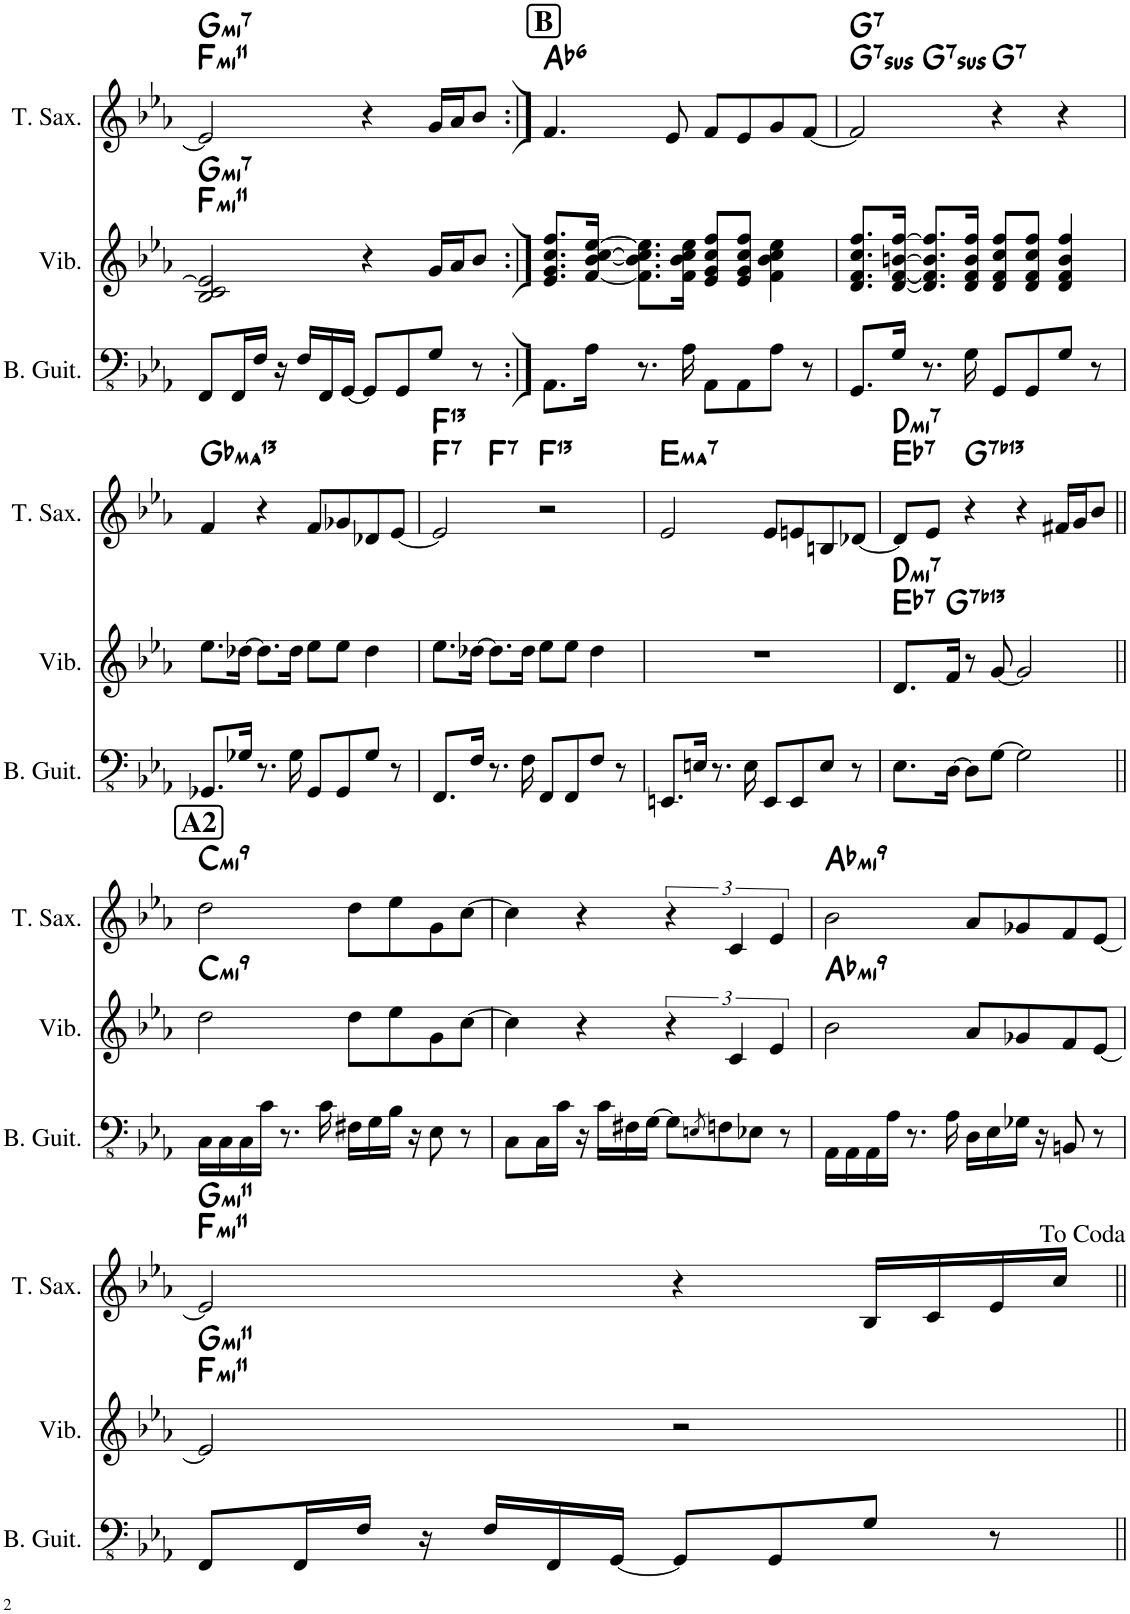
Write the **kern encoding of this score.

**kern	**kern	**harte	**kern	**harte
*part3	*part2	*part2	*part1	*part1
*staff3	*staff2	*	*staff1	*
*I"Bass Guitar	*I"Vibraphone	*	*I"Tenor Saxophone	*
*I'B. Guit.	*I'Vib.	*	*I'T. Sax.	*
!!LO:PB:g=z
*clefFv4	*clefG2	*	*clefG2	*
*	*	*	*ITrd8c14	*
*k[b-e-a-]	*k[b-e-a-]	*	*k[b-e-a-]	*
*M4/4	*M4/4	*	*M4/4	*
=9	=9	=9	=9	=9
!	!	!LO:H:n=1:kt=m11	!	!
!	!	!LO:H:n=2:kt=m7	!	!LO:H:n=1:kt=m11
!	!	!	!	!LO:H:n=2:kt=m7
8FFF/L	2B-/ 2c/ 2e-/]	F:min9(11) G:min7	2e-/]	F:min9(11) G:min7
16FFF/L	.	.	.	.
16FF/JJ	.	.	.	.
16r	.	.	.	.
16FF/LL	.	.	.	.
16FFF/	.	.	.	.
[16GGG/JJ	.	.	.	.
8GGG/L]	4r	.	4r	.
8GGG/	.	.	.	.
8GG/J	16g/LL	.	16g/LL	.
.	16a-/J	.	16a-/J	.
8r	8b-/J	.	8b-/J	.
=10:|!	=10:|!	=10:|!	=10:|!	=10:|!
!	!	!	!LO:TX:a:B:t=B	!LO:H:kt=6
8.AAA-\L	8.e-/ 8.g/ 8.cc/ 8.ff/L	.	4.f/	Ab:maj6
16AA-\Jk	[16f/ [16b-/ [16cc/ [16ee-/Jk	.	.	.
8.r	8.f\] 8.b-\] 8.cc\] 8.ee-\]L	.	.	.
.	.	.	8e-/	.
16AA-\	16f\ 16b-\ 16cc\ 16ee-\Jk	.	.	.
8AAA-\L	8e-/ 8g/ 8cc/ 8ff/L	.	8f/L	.
8AAA-\	8e-/ 8g/ 8cc/ 8ff/J	.	8e-/	.
8AA-\J	4f\ 4b-\ 4cc\ 4ee-\	.	8g/	.
8r	.	.	[8f/J	.
=11	=11	=11	=11	=11
!	!	!	!	!LO:H:n=1:kt=7sus
!	!	!	!	!LO:H:n=2:kt=7
*	*	*	*^	*
8.GGG/L	8.d/ 8.f/ 8.cc/ 8.ff/L	.	2f/]	4ryy	G:sus4(7) G:7
16GG/Jk	[16d/ [16f/ [16bn/ [16ff/Jk	.	.	.	.
!	!	!	!	!	!LO:H:kt=7sus
8.r	8.d/] 8.f/] 8.b/] 8.ff/]L	.	.	2.ryy	G:sus4(7)
16GG\	16d/ 16f/ 16b/ 16ff/Jk	.	.	.	.
!	!	!	!	!	!LO:H:kt=7
8GGG/L	8d/ 8f/ 8cc/ 8ff/L	.	4r	.	G:7
8GGG/	8d/ 8f/ 8cc/ 8ff/J	.	.	.	.
8GG/J	4d/ 4f/ 4b/ 4ff/	.	4r	.	.
8r	.	.	.	.	.
!!LO:LB:g=z
=12	=12	=12	=12	=12	=12
!	!	!	!	!	!LO:H:kt=Maj13
*	*	*	*v	*v	*
8.GGG-X/L	8.ee-\L	.	4f/	Gb:maj9(11,13)
16GG-X/Jk	[16dd-X\Jk	.	.	.
8.r	8.dd-\L]	.	4r	.
16GG-\	16dd-\Jk	.	.	.
8GGG-/L	8ee-\L	.	8f/L	.
8GGG-/	8ee-\J	.	8g-X/	.
8GG-/J	4dd-\	.	8d-X/	.
8r	.	.	[8e-/J	.
=13	=13	=13	=13	=13
!	!	!	!	!LO:H:n=1:kt=7
!	!	!	!	!LO:H:n=2:kt=13
*	*	*	*^	*
8.FFF/L	8.ee-\L	.	2e-/]	4ryy	F:7 F:9(11,13)
16FF/Jk	[16dd-X\Jk	.	.	.	.
!	!	!	!	!	!LO:H:kt=7
8.r	8.dd-\L]	.	.	2.ryy	F:7
16FF\	16dd-\Jk	.	.	.	.
!	!	!	!	!	!LO:H:kt=13
8FFF/L	8ee-\L	.	2r	.	F:9(11,13)
8FFF/	8ee-\J	.	.	.	.
8FF/J	4dd-\	.	.	.	.
8r	.	.	.	.	.
=14	=14	=14	=14	=14	=14
!	!	!	!	!	!LO:H:kt=Maj7
*	*	*	*v	*v	*
8.EEEn/L	1r	.	2e-/	E:maj7
16EEn/Jk	.	.	.	.
8.r	.	.	.	.
16EE\	.	.	.	.
8EEE/L	.	.	8e-/L	.
8EEE/	.	.	8en/	.
8EE/J	.	.	8Bn/	.
8r	.	.	[8d-X/J	.
=15	=15	=15	=15	=15
!	!	!LO:H:n=1:kt=7	!	!
!	!	!LO:H:n=2:kt=m7	!	!LO:H:n=1:kt=7
!	!	!	!	!LO:H:n=2:kt=m7
8.EE-\L	8.d/L	Eb:7 D:min7	8d-/L]	Eb:7 D:min7
.	.	.	8e-/J	.
!	!	!LO:H:kt=7	!	!
[16DD\Jk	16f/Jk	G:7(b13)	.	.
!	!	!	!	!LO:H:kt=7
8DD\L]	8r	.	4r	G:7(b13)
[8GG\J	[8g/	.	.	.
2GG\]	2g/]	.	4r	.
.	.	.	16f#X/LL	.
.	.	.	16g/J	.
.	.	.	8b-/J	.
!!LO:LB:g=z
=16||	=16||	=16||	=16||	=16||
!	!	!LO:H:kt=m9	!LO:TX:a:B:t=A2	!LO:H:kt=m9
16CC\LL	2dd\	C:min9	2dd\	C:min9
16CC\	.	.	.	.
16CC\	.	.	.	.
16C\JJ	.	.	.	.
8.r	.	.	.	.
16C\	.	.	.	.
16FF#X\LL	8dd\L	.	8dd\L	.
16GG\	.	.	.	.
16BB-\JJ	8ee-\	.	8ee-\	.
16r	.	.	.	.
8EE-\	8g\	.	8g\	.
8r	[8cc\J	.	[8cc\J	.
=17	=17	=17	=17	=17
8CC\L	4cc\]	.	4cc\]	.
16CC\L	.	.	.	.
16C\JJ	.	.	.	.
16r	4r	.	4r	.
16C\LL	.	.	.	.
16FF#X\	.	.	.	.
[16GG\JJ	.	.	.	.
8GG\L]	6r	.	6r	.
8qEEn/	.	.	.	.
8FFn\	.	.	.	.
.	6c/	.	6c/	.
8EE-X\J	.	.	.	.
.	6e-/	.	6e-/	.
8r	.	.	.	.
=18	=18	=18	=18	=18
!	!	!LO:H:kt=m9	!	!LO:H:kt=m9
16AAA-\LL	2b-\	Ab:min9	2b-\	Ab:min9
16AAA-\	.	.	.	.
16AAA-\	.	.	.	.
16AA-\JJ	.	.	.	.
8.r	.	.	.	.
16AA-\	.	.	.	.
16DD\LL	8a-/L	.	8a-/L	.
16EE-\	.	.	.	.
16GG-X\JJ	8g-X/	.	8g-X/	.
16r	.	.	.	.
8BBBn/	8f/	.	8f/	.
8r	[8e-/J	.	[8e-/J	.
!!LO:LB:g=z
=19	=19	=19	=19	=19
!	!	!LO:H:n=1:kt=m11	!	!
!	!	!LO:H:n=2:kt=m11	!	!LO:H:n=1:kt=m11
!	!	!	!	!LO:H:n=2:kt=m11
8FFF/L	2e-/]	F:min9(11) G:min9(11)	2e-/]	F:min9(11) G:min9(11)
16FFF/L	.	.	.	.
16FF/JJ	.	.	.	.
16r	.	.	.	.
16FF/LL	.	.	.	.
16FFF/	.	.	.	.
[16GGG/JJ	.	.	.	.
8GGG/L]	2r	.	4r	.
8GGG/	.	.	.	.
8GG/J	.	.	16B-/LL	.
.	.	.	16c/	.
8r	.	.	16e-/	.
.	.	.	16cc/JJ	.
=||	=||	=||	=||	=||
*-	*-	*-	*-	*-
